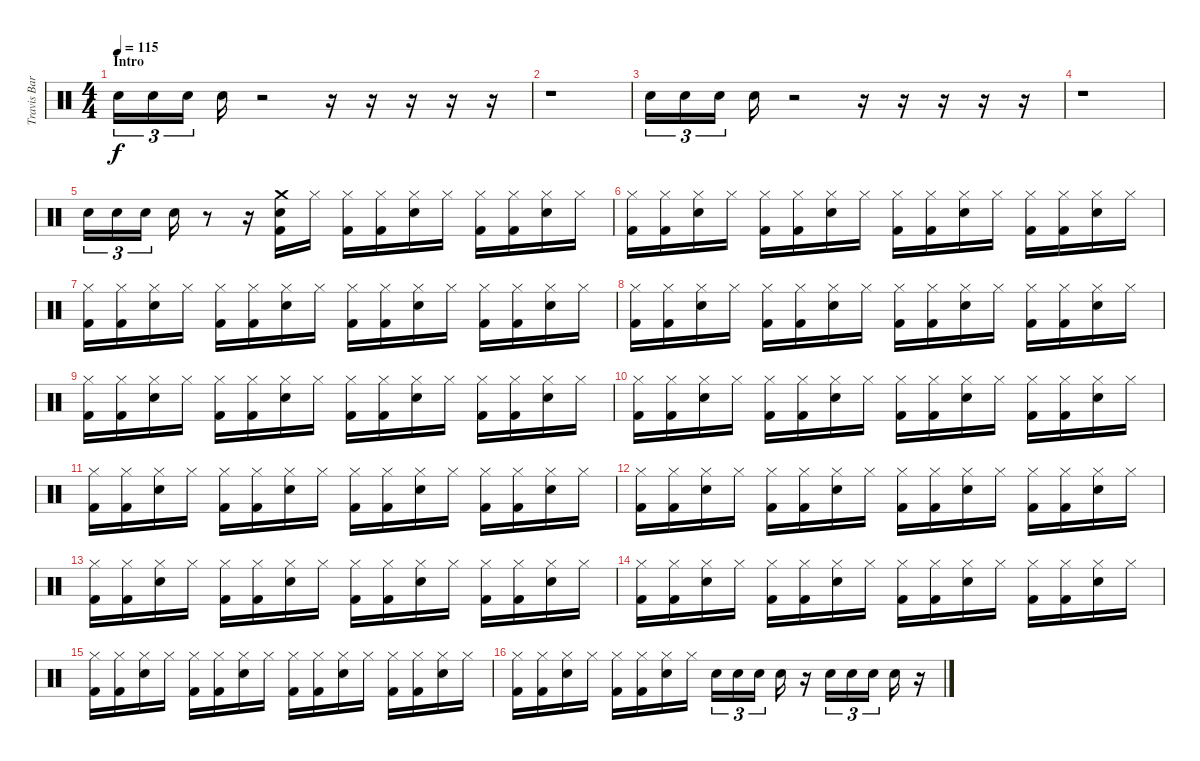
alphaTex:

\track ("Travis Barker (Drums)" "Travis Bar") {instrument percussion}
\staff {score}
\articulation defaults
\ts (4 4)
\section ("" "Intro")
\tempo 115
\clef neutral
\ks c "Snare (hit) 2".16{tu (3 2) dy f} "Snare (hit) 2".16{tu (3 2)} "Snare (hit) 2".16{tu (3 2)} "Snare (hit) 2".16
r.2 r.16 r.16 r.16 r.16 r.16 |
r.1 |
"Snare (hit) 2".16{tu (3 2)} "Snare (hit) 2".16{tu (3 2)} "Snare (hit) 2".16{tu (3 2)} "Snare (hit) 2".16 r.2 r.16 r.16 r.16 r.16 r.16 |
r.1 |
"Snare (hit) 2".16{tu (3 2)} "Snare (hit) 2".16{tu (3 2)} "Snare (hit) 2".16{tu (3 2)} "Snare (hit) 2".16 r.8 r.16 ("Snare (hit) 2" "Crash medium (hit)" "Kick (hit) 2").16 "Hi-Hat (closed)".16 ("Hi-Hat (closed)" "Kick (hit) 2").16 ("Hi-Hat (closed)" "Kick (hit) 2").16 ("Hi-Hat (closed)" "Snare (hit) 2").16 "Hi-Hat (closed)".16 ("Hi-Hat (closed)" "Kick (hit) 2").16 ("Hi-Hat (closed)" "Kick (hit) 2").16 ("Hi-Hat (closed)" "Snare (hit) 2").16 "Hi-Hat (closed)".16 |
("Hi-Hat (closed)" "Kick (hit) 2").16 ("Hi-Hat (closed)" "Kick (hit) 2").16 ("Hi-Hat (closed)" "Snare (hit) 2").16 "Hi-Hat (closed)".16 ("Hi-Hat (closed)" "Kick (hit) 2").16 ("Hi-Hat (closed)" "Kick (hit) 2").16 ("Hi-Hat (closed)" "Snare (hit) 2").16 "Hi-Hat (closed)".16 ("Hi-Hat (closed)" "Kick (hit) 2").16 ("Hi-Hat (closed)" "Kick (hit) 2").16 ("Hi-Hat (closed)" "Snare (hit) 2").16 "Hi-Hat (closed)".16 ("Hi-Hat (closed)" "Kick (hit) 2").16 ("Hi-Hat (closed)" "Kick (hit) 2").16 ("Hi-Hat (closed)" "Snare (hit) 2").16 "Hi-Hat (closed)".16 |
("Hi-Hat (closed)" "Kick (hit) 2").16 ("Hi-Hat (closed)" "Kick (hit) 2").16 ("Hi-Hat (closed)" "Snare (hit) 2").16 "Hi-Hat (closed)".16 ("Hi-Hat (closed)" "Kick (hit) 2").16 ("Hi-Hat (closed)" "Kick (hit) 2").16 ("Hi-Hat (closed)" "Snare (hit) 2").16 "Hi-Hat (closed)".16 ("Hi-Hat (closed)" "Kick (hit) 2").16 ("Hi-Hat (closed)" "Kick (hit) 2").16 ("Hi-Hat (closed)" "Snare (hit) 2").16 "Hi-Hat (closed)".16 ("Hi-Hat (closed)" "Kick (hit) 2").16 ("Hi-Hat (closed)" "Kick (hit) 2").16 ("Hi-Hat (closed)" "Snare (hit) 2").16 "Hi-Hat (closed)".16 |
("Hi-Hat (closed)" "Kick (hit) 2").16 ("Hi-Hat (closed)" "Kick (hit) 2").16 ("Hi-Hat (closed)" "Snare (hit) 2").16 "Hi-Hat (closed)".16 ("Hi-Hat (closed)" "Kick (hit) 2").16 ("Hi-Hat (closed)" "Kick (hit) 2").16 ("Hi-Hat (closed)" "Snare (hit) 2").16 "Hi-Hat (closed)".16 ("Hi-Hat (closed)" "Kick (hit) 2").16 ("Hi-Hat (closed)" "Kick (hit) 2").16 ("Hi-Hat (closed)" "Snare (hit) 2").16 "Hi-Hat (closed)".16 ("Hi-Hat (closed)" "Kick (hit) 2").16 ("Hi-Hat (closed)" "Kick (hit) 2").16 ("Hi-Hat (closed)" "Snare (hit) 2").16 "Hi-Hat (closed)".16 |
("Hi-Hat (closed)" "Kick (hit) 2").16 ("Hi-Hat (closed)" "Kick (hit) 2").16 ("Hi-Hat (closed)" "Snare (hit) 2").16 "Hi-Hat (closed)".16 ("Hi-Hat (closed)" "Kick (hit) 2").16 ("Hi-Hat (closed)" "Kick (hit) 2").16 ("Hi-Hat (closed)" "Snare (hit) 2").16 "Hi-Hat (closed)".16 ("Hi-Hat (closed)" "Kick (hit) 2").16 ("Hi-Hat (closed)" "Kick (hit) 2").16 ("Hi-Hat (closed)" "Snare (hit) 2").16 "Hi-Hat (closed)".16 ("Hi-Hat (closed)" "Kick (hit) 2").16 ("Hi-Hat (closed)" "Kick (hit) 2").16 ("Hi-Hat (closed)" "Snare (hit) 2").16 "Hi-Hat (closed)".16 |
("Hi-Hat (closed)" "Kick (hit) 2").16 ("Hi-Hat (closed)" "Kick (hit) 2").16 ("Hi-Hat (closed)" "Snare (hit) 2").16 "Hi-Hat (closed)".16 ("Hi-Hat (closed)" "Kick (hit) 2").16 ("Hi-Hat (closed)" "Kick (hit) 2").16 ("Hi-Hat (closed)" "Snare (hit) 2").16 "Hi-Hat (closed)".16 ("Hi-Hat (closed)" "Kick (hit) 2").16 ("Hi-Hat (closed)" "Kick (hit) 2").16 ("Hi-Hat (closed)" "Snare (hit) 2").16 "Hi-Hat (closed)".16 ("Hi-Hat (closed)" "Kick (hit) 2").16 ("Hi-Hat (closed)" "Kick (hit) 2").16 ("Hi-Hat (closed)" "Snare (hit) 2").16 "Hi-Hat (closed)".16 |
("Hi-Hat (closed)" "Kick (hit) 2").16 ("Hi-Hat (closed)" "Kick (hit) 2").16 ("Hi-Hat (closed)" "Snare (hit) 2").16 "Hi-Hat (closed)".16 ("Hi-Hat (closed)" "Kick (hit) 2").16 ("Hi-Hat (closed)" "Kick (hit) 2").16 ("Hi-Hat (closed)" "Snare (hit) 2").16 "Hi-Hat (closed)".16 ("Hi-Hat (closed)" "Kick (hit) 2").16 ("Hi-Hat (closed)" "Kick (hit) 2").16 ("Hi-Hat (closed)" "Snare (hit) 2").16 "Hi-Hat (closed)".16 ("Hi-Hat (closed)" "Kick (hit) 2").16 ("Hi-Hat (closed)" "Kick (hit) 2").16 ("Hi-Hat (closed)" "Snare (hit) 2").16 "Hi-Hat (closed)".16 |
("Hi-Hat (closed)" "Kick (hit) 2").16 ("Hi-Hat (closed)" "Kick (hit) 2").16 ("Hi-Hat (closed)" "Snare (hit) 2").16 "Hi-Hat (closed)".16 ("Hi-Hat (closed)" "Kick (hit) 2").16 ("Hi-Hat (closed)" "Kick (hit) 2").16 ("Hi-Hat (closed)" "Snare (hit) 2").16 "Hi-Hat (closed)".16 ("Hi-Hat (closed)" "Kick (hit) 2").16 ("Hi-Hat (closed)" "Kick (hit) 2").16 ("Hi-Hat (closed)" "Snare (hit) 2").16 "Hi-Hat (closed)".16 ("Hi-Hat (closed)" "Kick (hit) 2").16 ("Hi-Hat (closed)" "Kick (hit) 2").16 ("Hi-Hat (closed)" "Snare (hit) 2").16 "Hi-Hat (closed)".16 |
("Hi-Hat (closed)" "Kick (hit) 2").16 ("Hi-Hat (closed)" "Kick (hit) 2").16 ("Hi-Hat (closed)" "Snare (hit) 2").16 "Hi-Hat (closed)".16 ("Hi-Hat (closed)" "Kick (hit) 2").16 ("Hi-Hat (closed)" "Kick (hit) 2").16 ("Hi-Hat (closed)" "Snare (hit) 2").16 "Hi-Hat (closed)".16 ("Hi-Hat (closed)" "Kick (hit) 2").16 ("Hi-Hat (closed)" "Kick (hit) 2").16 ("Hi-Hat (closed)" "Snare (hit) 2").16 "Hi-Hat (closed)".16 ("Hi-Hat (closed)" "Kick (hit) 2").16 ("Hi-Hat (closed)" "Kick (hit) 2").16 ("Hi-Hat (closed)" "Snare (hit) 2").16 "Hi-Hat (closed)".16 |
("Hi-Hat (closed)" "Kick (hit) 2").16 ("Hi-Hat (closed)" "Kick (hit) 2").16 ("Hi-Hat (closed)" "Snare (hit) 2").16 "Hi-Hat (closed)".16 ("Hi-Hat (closed)" "Kick (hit) 2").16 ("Hi-Hat (closed)" "Kick (hit) 2").16 ("Hi-Hat (closed)" "Snare (hit) 2").16 "Hi-Hat (closed)".16 ("Hi-Hat (closed)" "Kick (hit) 2").16 ("Hi-Hat (closed)" "Kick (hit) 2").16 ("Hi-Hat (closed)" "Snare (hit) 2").16 "Hi-Hat (closed)".16 ("Hi-Hat (closed)" "Kick (hit) 2").16 ("Hi-Hat (closed)" "Kick (hit) 2").16 ("Hi-Hat (closed)" "Snare (hit) 2").16 "Hi-Hat (closed)".16 |
("Hi-Hat (closed)" "Kick (hit) 2").16 ("Hi-Hat (closed)" "Kick (hit) 2").16 ("Hi-Hat (closed)" "Snare (hit) 2").16 "Hi-Hat (closed)".16 ("Hi-Hat (closed)" "Kick (hit) 2").16 ("Hi-Hat (closed)" "Kick (hit) 2").16 ("Hi-Hat (closed)" "Snare (hit) 2").16 "Hi-Hat (closed)".16 ("Hi-Hat (closed)" "Kick (hit) 2").16 ("Hi-Hat (closed)" "Kick (hit) 2").16 ("Hi-Hat (closed)" "Snare (hit) 2").16 "Hi-Hat (closed)".16 ("Hi-Hat (closed)" "Kick (hit) 2").16 ("Hi-Hat (closed)" "Kick (hit) 2").16 ("Hi-Hat (closed)" "Snare (hit) 2").16 "Hi-Hat (closed)".16 |
("Hi-Hat (closed)" "Kick (hit) 2").16 ("Hi-Hat (closed)" "Kick (hit) 2").16 ("Hi-Hat (closed)" "Snare (hit) 2").16 "Hi-Hat (closed)".16 ("Hi-Hat (closed)" "Kick (hit) 2").16 ("Hi-Hat (closed)" "Kick (hit) 2").16 ("Hi-Hat (closed)" "Snare (hit) 2").16 "Hi-Hat (closed)".16 "Snare (hit) 2".16{tu (3 2)} "Snare (hit) 2".16{tu (3 2)} "Snare (hit) 2".16{tu (3 2)} "Snare (hit) 2".16 r.16 "Snare (hit) 2".16{tu (3 2)} "Snare (hit) 2".16{tu (3 2)} "Snare (hit) 2".16{tu (3 2)} "Snare (hit) 2".16 r.16
